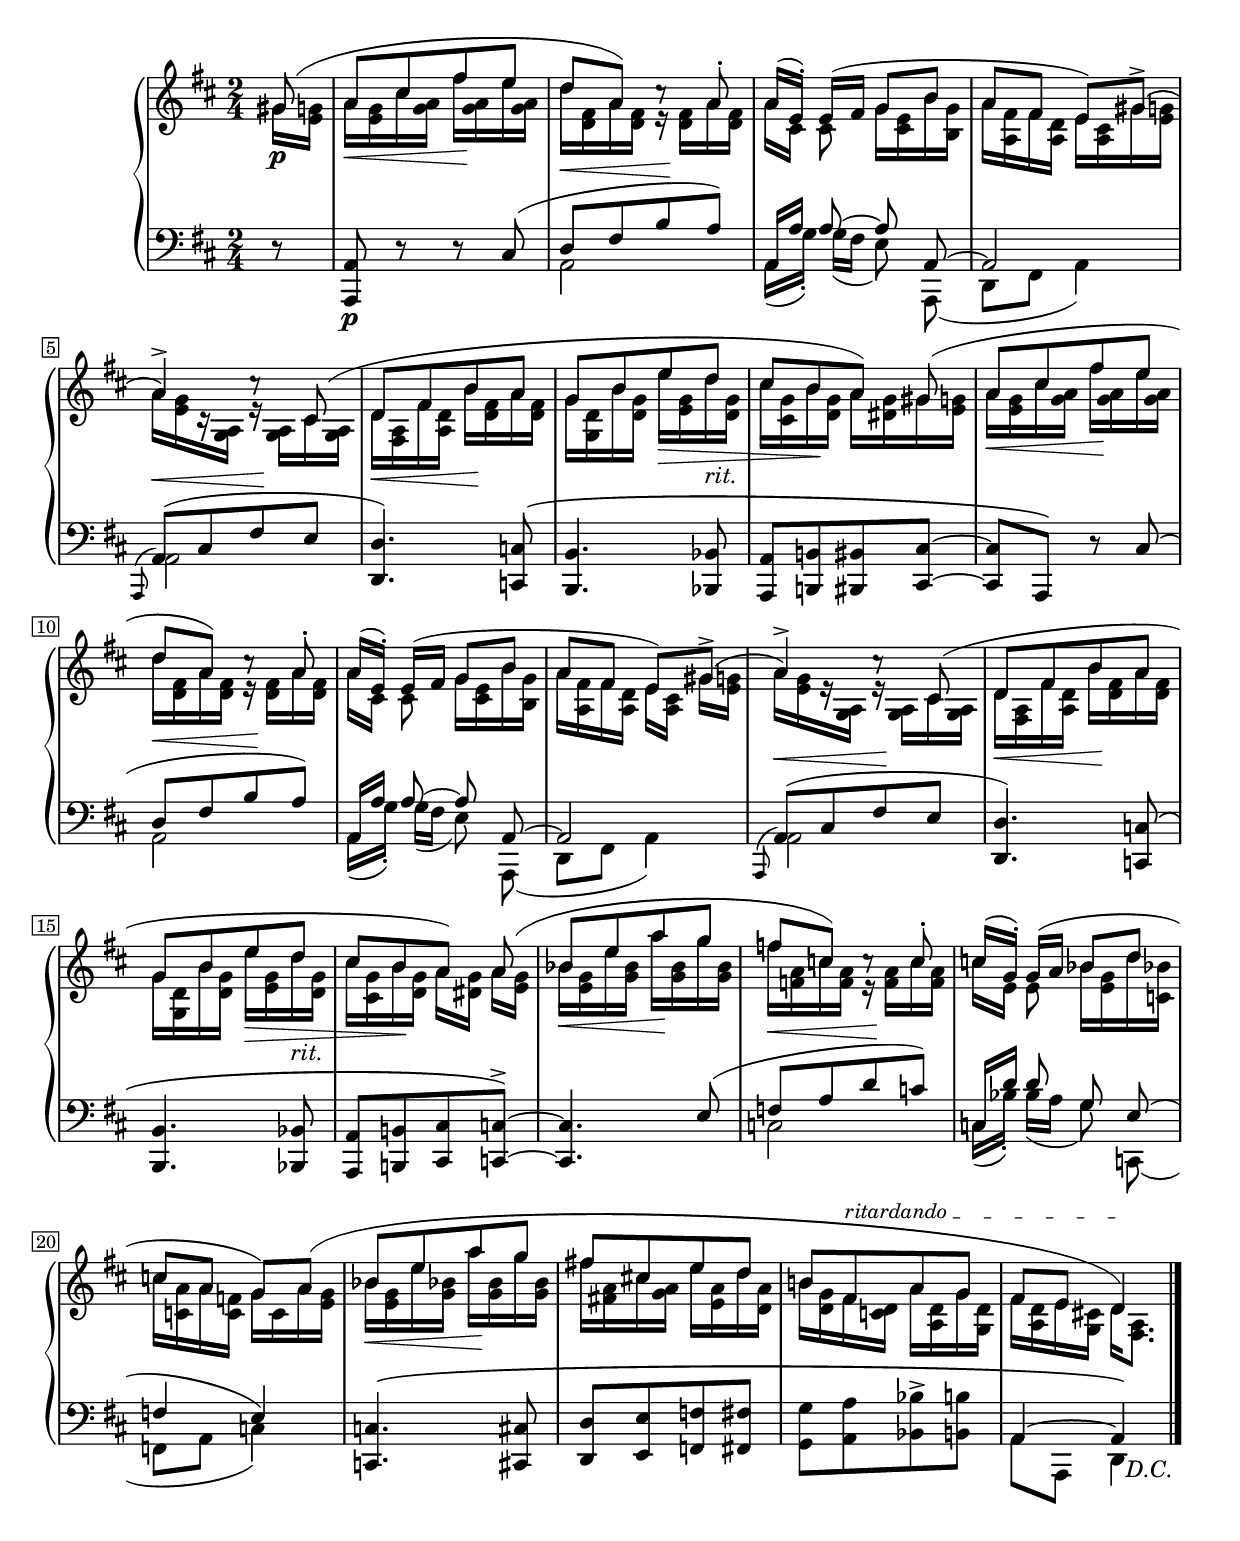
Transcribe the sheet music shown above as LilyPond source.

Global = {
  \key d \major
  \time 2/4
  \include "../global.ly"
}

ritardando = { \override TextSpanner.bound-details.left.text = \markup { \small "ritardando " } }

Sopran = \context Voice = "one" \relative c'' {
  \voiceOne
  \override Rest.staff-position = #0
  \partial 8
    <gis>8\p (
  %1
  | a\< [ cis fis\! e ]
  | d a ) c8\rest a^.
  | a16[ ( e16^.] ) e[ ( fis] g8 b
  | a[ fis ] e ) gis^> (
  %5
  | a4^> ) c8\rest cis,8 (
  | d\< [ fis b\! <a> ]
  | g [ b e\> d_\markup { "rit." } ]
  | cis[ b\! a] ) gis (
  | a[\< cis fis\! e]
  %10
  | d a ) c8\rest a^.
  | a16[ ( e16^. ] ) e[ ( fis] g8 b
  | a fis e ) gis^> (
  | a4^> ) c8\rest cis,8 (
  | d\< [ fis b\! a ]
  %15
  | g [ b e\> d_\markup { "rit." } ]
  | cis[ b\! a] ) a (
  | bes[\<  e a\! g]
  | f c ) c8\rest c^.
  | c16[ ( g16^.] ) g[ ( a] bes8 d
  %20
  | c8 a g ) a (
  | bes[\<  e a\! g]
  | fis[ cis e d]
  | b![\ritardando fis\startTextSpan a g]
  | fis e d4\stopTextSpan )
  \fine
}

Alto = \context Voice = "two" \relative c'' {
  \voiceTwo
  \partial 8
    gis16 <e g>16
  %1
  | a <e g> cis' <g a> fis' <g, a> e' <g, a>
  | d' <d, fis> a' <d, fis> r16 <d fis> a' <d, fis>
  | a'[ cis,] cis8 g'16 <cis, e> b' <b, g'>
  | a' <a, fis'> fis' <a, d> e'[<a, cis> gis' <e g>]
  %5
  | a [<e g> r16 <g, a>] r16 <g a> cis <g a>
  | d' <fis, a> fis' <a, d> b' <d, fis> a' <d, fis>
  | g <g, d'> b' <d, g> e' <e, g> d' <d, g>
  | cis' <cis, g'> b' <d, g> a' [<dis, g> gis <e g>]
  | a <e g> cis' <g a> fis' <g, a> e' <g, a>
  %10
  | d' <d, fis> a' <d, fis> r16 <d fis> a' <d, fis>
  | a'[ cis,] cis8 g'16 <cis, e> b' <b, g'>
  | a' <a, fis'> fis' <a, d> e' [<a, cis>] gis' [<e g>]
  | a[ <e g> e16\rest <g, a>] r16 <g a> cis <g a>
  | d' <fis, a> fis' <a, d> b' <d, fis> a' <d, fis>
  %15
  | g <g, d'> b' <d, g> e' <e, g> d' <d, g>
  | cis' <cis, g'> b' <d, g> a' [<dis, g>] a' [<e g>]
  | bes' <e, g> e' <g, bes> a' <g, bes> g' <g, bes>
  | f' <f, a> c' <f, a> r16 <f a> c' <f, a>
  | c'[ e,] e8 bes'16 <e, g> d' <c, bes'!>
  %20
  | c' <c, a'> a' <c, f> g'[ c, a' <e g>]
  | bes' <e, g> e' <g, bes!> a' <g, bes> g' <g, bes>
  | fis'! <fis,! a> cis'! <g a> e' <e, a> d' <d, a'>
  | b' <d, g> fis <c d> a' <a, d> g' <g, d'>
  | fis' <a, d> e' <g, cis> d' <fis, a>8.
}

Tenor = \context Voice = "three" \relative c {
  \voiceThree
  \override Rest.staff-position = #0
  \partial 8
    r8
  %1
  | <a, a'>8\p \dynamicUp r8 r8 cis'8 (
  | d[\< fis b\! a] )
  | a,16[ a'] a8~ \autoBeamOff a8 a,~ \autoBeamOn
  | a2
  %5
  | \grace { a,8 ( } a'8[\< ) ( cis fis\! e]
  | <d, d'>4. ) <c c'>8 \(
  | <b b'>4. <bes bes'>8
  | <a a'>[ <b b'> <bis bis'> <cis cis'>~ ]
  | <cis cis'> a \) r8 cis' (
  %10
  | d[\< fis b\! a] )
  | a,16[ a'] a8~ \autoBeamOff a8 a,~ \autoBeamOn
  | a2
  | \grace { a,8 ( } a'8[\< ) ( cis fis\! e ]
  | <d, d'>4. ) <c c'>8 \(
  %15
  | <b b'>4. <bes bes'>8
  | <a a'>[ <b b'> <cis cis'> <c c'>~^> \)]
  | <c c'>4. e'8 (
  | f8\< [ a d\! c ] )
  | c,16[ d'] d8 \autoBeamOff g, e ( \autoBeamOn
  %20
  | f4 e )
  | <c, c'>4. \( <cis cis'>8
  | <d d'> [<e e'> <f f'> <fis fis'>]
  | \stemDown <g g'> [<a a'> <bes bes'>^> <b b'>] \stemUp
  | <a>4 ~ a4 \)
}

Bass = \context Voice = "four" \relative c {
  \voiceFour
  \override Rest.staff-position = #0
  \partial 8
    s8
  %1
  | s2
  | a2
  | a16[ ( g'_.] ) g[ ( fis] \autoBeamOff e8 ) a,, ( \autoBeamOn
  | d8 fis a4 )
  %5
  | a2
  | s2*4
  %10
  | a2
  | a16[ ( g'_.] ) g[ ( fis] \autoBeamOff e8 ) a,, ( \autoBeamOn
  | d8 fis a4 )
  | a2
  | s2*4
  %15
  | c2
  | c16[ ( bes'_.] ) bes[ ( a] \autoBeamOff g8 ) c,, ( \autoBeamOn
  | f8 a c4 )
  | s2*3
  | a8 a,8 d4_\markup { \hspace #1.5 "D.C." }
  \fine
}

\score {
  \new PianoStaff
  <<
    \accidentalStyle Score.piano
    \context Staff = "upper" <<
      \set Staff.midiInstrument = #"acoustic grand"
      \Global
      \clef treble
      \Sopran
      \Alto
    >>
    \context Staff = "lower" <<
      \set Staff.midiInstrument = #"acoustic grand"
      \Global
      \clef bass
      \Tenor
      \Bass
    >>
  >>
  \header {
    %composer = "Robert Schumann"
    %opus = "Op. 15"
    title = \markup { "5. Glückes genug" }
    subtitle = \markup {
             \column {
               \line { "(Perfect Happiness)" }
               % workaround to insert some vertical space after the subtitle
               \line { " " }
             }
           }
  }
  \layout {
    \context {
      \PianoStaff
      % More space between staves in the same PianoStaff
      \override StaffGrouper.staff-staff-spacing.minimum-distance = 12
      \override TextScript.font-shape = #'italic
    }
  }
  \midi {}
}
